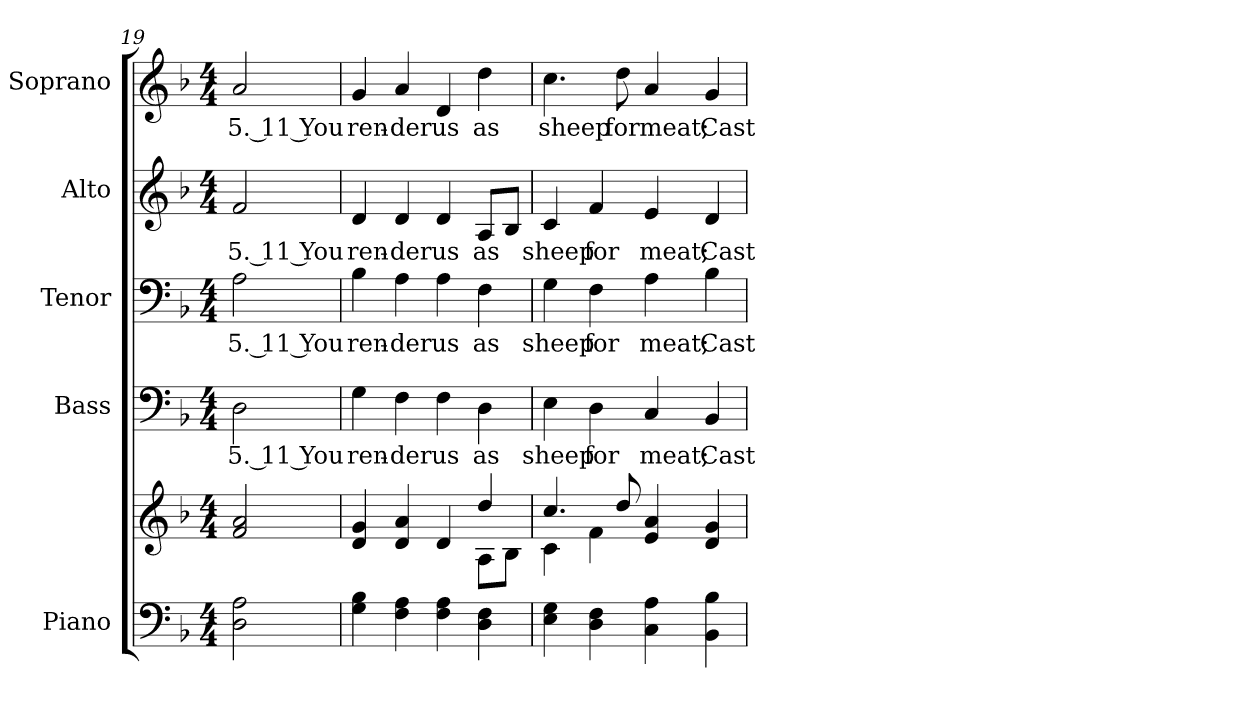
**kern	**kern	**kern	**text	**kern	**text	**kern	**text	**kern	**text
*part5	*part5	*part4	*part4	*part3	*part3	*part2	*part2	*part1	*part1
*staff6	*staff5	*staff4	*staff4	*staff3	*staff3	*staff2	*staff2	*staff1	*staff1
*I"Piano	*	*I"Bass	*	*I"Tenor	*	*I"Alto	*	*I"Soprano	*
*I'Pno.	*	*I'B.	*	*I'T.	*	*I'A.	*	*I'S.	*
!!LO:PB:g=z
*clefF4	*clefG2	*clefF4	*	*clefF4	*	*clefG2	*	*clefG2	*
*k[b-]	*k[b-]	*k[b-]	*	*k[b-]	*	*k[b-]	*	*k[b-]	*
*F:	*F:	*F:	*	*F:	*	*F:	*	*F:	*
*M4/4	*M4/4	*M4/4	*	*M4/4	*	*M4/4	*	*M4/4	*
=19	=19	=19	=19	=19	=19	=19	=19	=19	=19
!	!	!	!LO:LY:b:color=#000000	!	!	!	!	!	!
!	!	!	!	!	!LO:LY:b:color=#000000	!	!	!	!
!	!	!	!	!	!	!	!LO:LY:b:color=#000000	!	!
!	!	!	!	!	!	!	!	!	!LO:LY:b:color=#000000
2Di\ 2Ai	2fi/ 2ai	2Di\	5. 11 You	2Ai\	5. 11 You	2fi/	5. 11 You	2ai/	5. 11 You
=20	=20	=20	=20	=20	=20	=20	=20	=20	=20
*	*^	*	*	*	*	*	*	*	*
!	!	!	!	!LO:LY:b:color=#000000	!	!	!	!	!	!
!	!	!	!	!	!	!LO:LY:b:color=#000000	!	!	!	!
!	!	!	!	!	!	!	!	!LO:LY:b:color=#000000	!	!
!	!	!	!	!	!	!	!	!	!	!LO:LY:b:color=#000000
4Gi\ 4B-i	4di/ 4gi	2ryy	4Gi\	ren-	4B-i\	ren-	4di/	ren-	4gi/	ren-
!	!	!	!	!LO:LY:b:color=#000000	!	!	!	!	!	!
!	!	!	!	!	!	!LO:LY:b:color=#000000	!	!	!	!
!	!	!	!	!	!	!	!	!LO:LY:b:color=#000000	!	!
!	!	!	!	!	!	!	!	!	!	!LO:LY:b:color=#000000
4Fi\ 4Ai	4di/ 4ai	.	4Fi\	-der	4Ai\	-der	4di/	-der	4ai/	-der
!	!	!	!	!LO:LY:b:color=#000000	!	!	!	!	!	!
!	!	!	!	!	!	!LO:LY:b:color=#000000	!	!	!	!
!	!	!	!	!	!	!	!	!LO:LY:b:color=#000000	!	!
!	!	!	!	!	!	!	!	!	!	!LO:LY:b:color=#000000
4Fi\ 4Ai	4di/	4ryy	4Fi\	us	4Ai\	us	4di/	us	4di/	us
!	!	!	!	!LO:LY:b:color=#000000	!	!	!	!	!	!
!	!	!	!	!	!	!LO:LY:b:color=#000000	!	!	!	!
!	!	!	!	!	!	!	!	!LO:LY:b:color=#000000	!	!
!	!	!	!	!	!	!	!	!	!	!LO:LY:b:color=#000000
4Di\ 4Fi	4ddi/	8Ai\L	4Di\	as	4Fi\	as	8Ai/L	as	4ddi\	as
.	.	8B-i\J	.	.	.	.	8B-i/J	.	.	.
=21	=21	=21	=21	=21	=21	=21	=21	=21	=21	=21
!	!	!	!	!LO:LY:b:color=#000000	!	!	!	!	!	!
!	!	!	!	!	!	!LO:LY:b:color=#000000	!	!	!	!
!	!	!	!	!	!	!	!	!LO:LY:b:color=#000000	!	!
!	!	!	!	!	!	!	!	!	!	!LO:LY:b:color=#000000
4Ei\ 4Gi	4.cci/	4ci\	4Ei\	sheep	4Gi\	sheep	4ci/	sheep	4.cci\	sheep
!	!	!	!	!LO:LY:b:color=#000000	!	!	!	!	!	!
!	!	!	!	!	!	!LO:LY:b:color=#000000	!	!	!	!
!	!	!	!	!	!	!	!	!LO:LY:b:color=#000000	!	!
4Di\ 4Fi	.	4fi\	4Di\	for	4Fi\	for	4fi/	for	.	.
!	!	!	!	!	!	!	!	!	!	!LO:LY:b:color=#000000
.	8ddi/	.	.	.	.	.	.	.	8ddi\	for
!	!	!	!	!LO:LY:b:color=#000000	!	!	!	!	!	!
!	!	!	!	!	!	!LO:LY:b:color=#000000	!	!	!	!
!	!	!	!	!	!	!	!	!LO:LY:b:color=#000000	!	!
!	!	!	!	!	!	!	!	!	!	!LO:LY:b:color=#000000
4Ci\ 4Ai	4ei/ 4ai	2ryy	4Ci/	meat;	4Ai\	meat;	4ei/	meat;	4ai/	meat;
!	!	!	!	!LO:LY:b:color=#000000	!	!	!	!	!	!
!	!	!	!	!	!	!LO:LY:b:color=#000000	!	!	!	!
!	!	!	!	!	!	!	!	!LO:LY:b:color=#000000	!	!
!	!	!	!	!	!	!	!	!	!	!LO:LY:b:color=#000000
4BB-i\ 4B-i	4di/ 4gi	.	4BB-i/	Cast	4B-i\	Cast	4di/	Cast	4gi/	Cast
*	*v	*v	*	*	*	*	*	*	*	*
=	=	=	=	=	=	=	=	=	=
*-	*-	*-	*-	*-	*-	*-	*-	*-	*-
